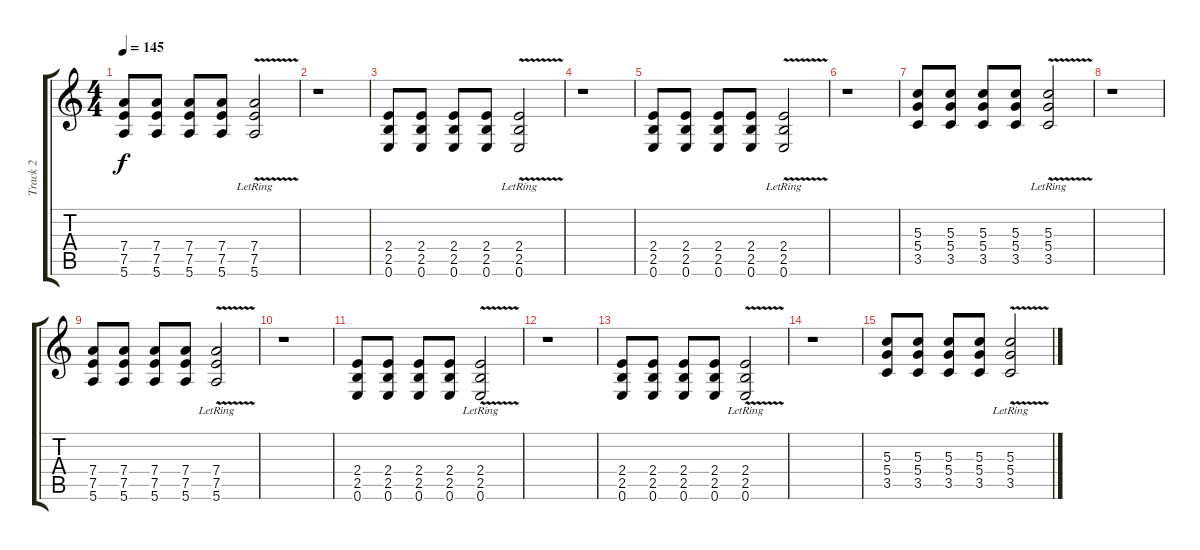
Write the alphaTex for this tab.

\track ("Track 2" "Track 2") {instrument distortionguitar}
\staff {score tabs}
\tuning (E4 B3 G3 D3 A2 E2) {hide}
\ts (4 4)
\tempo 145
\clef g2
\ks c
(7.4 7.5 5.6).8{dy f} (7.4 7.5 5.6).8 (7.4 7.5 5.6).8 (7.4 7.5 5.6).8 (7.4{v lr} 7.5 5.6).2 |
r.1 |
(2.4 2.5 0.6).8 (2.4 2.5 0.6).8 (2.4 2.5 0.6).8 (2.4 2.5 0.6).8 (2.4{v lr} 2.5 0.6).2 |
r.1 |
(2.4 2.5 0.6).8 (2.4 2.5 0.6).8 (2.4 2.5 0.6).8 (2.4 2.5 0.6).8 (2.4{v lr} 2.5 0.6).2 |
r.1 |
(5.3 5.4 3.5).8 (5.3 5.4 3.5).8 (5.3 5.4 3.5).8 (5.3 5.4 3.5).8 (5.3 5.4 3.5{v lr}).2 |
r.1 |
(7.4 7.5 5.6).8 (7.4 7.5 5.6).8 (7.4 7.5 5.6).8 (7.4 7.5 5.6).8 (7.4{v lr} 7.5 5.6).2 |
r.1 |
(2.4 2.5 0.6).8 (2.4 2.5 0.6).8 (2.4 2.5 0.6).8 (2.4 2.5 0.6).8 (2.4{v lr} 2.5 0.6).2 |
r.1 |
(2.4 2.5 0.6).8 (2.4 2.5 0.6).8 (2.4 2.5 0.6).8 (2.4 2.5 0.6).8 (2.4{v lr} 2.5 0.6).2 |
r.1 |
(5.3 5.4 3.5).8 (5.3 5.4 3.5).8 (5.3 5.4 3.5).8 (5.3 5.4 3.5).8 (5.3 5.4 3.5{v lr}).2
